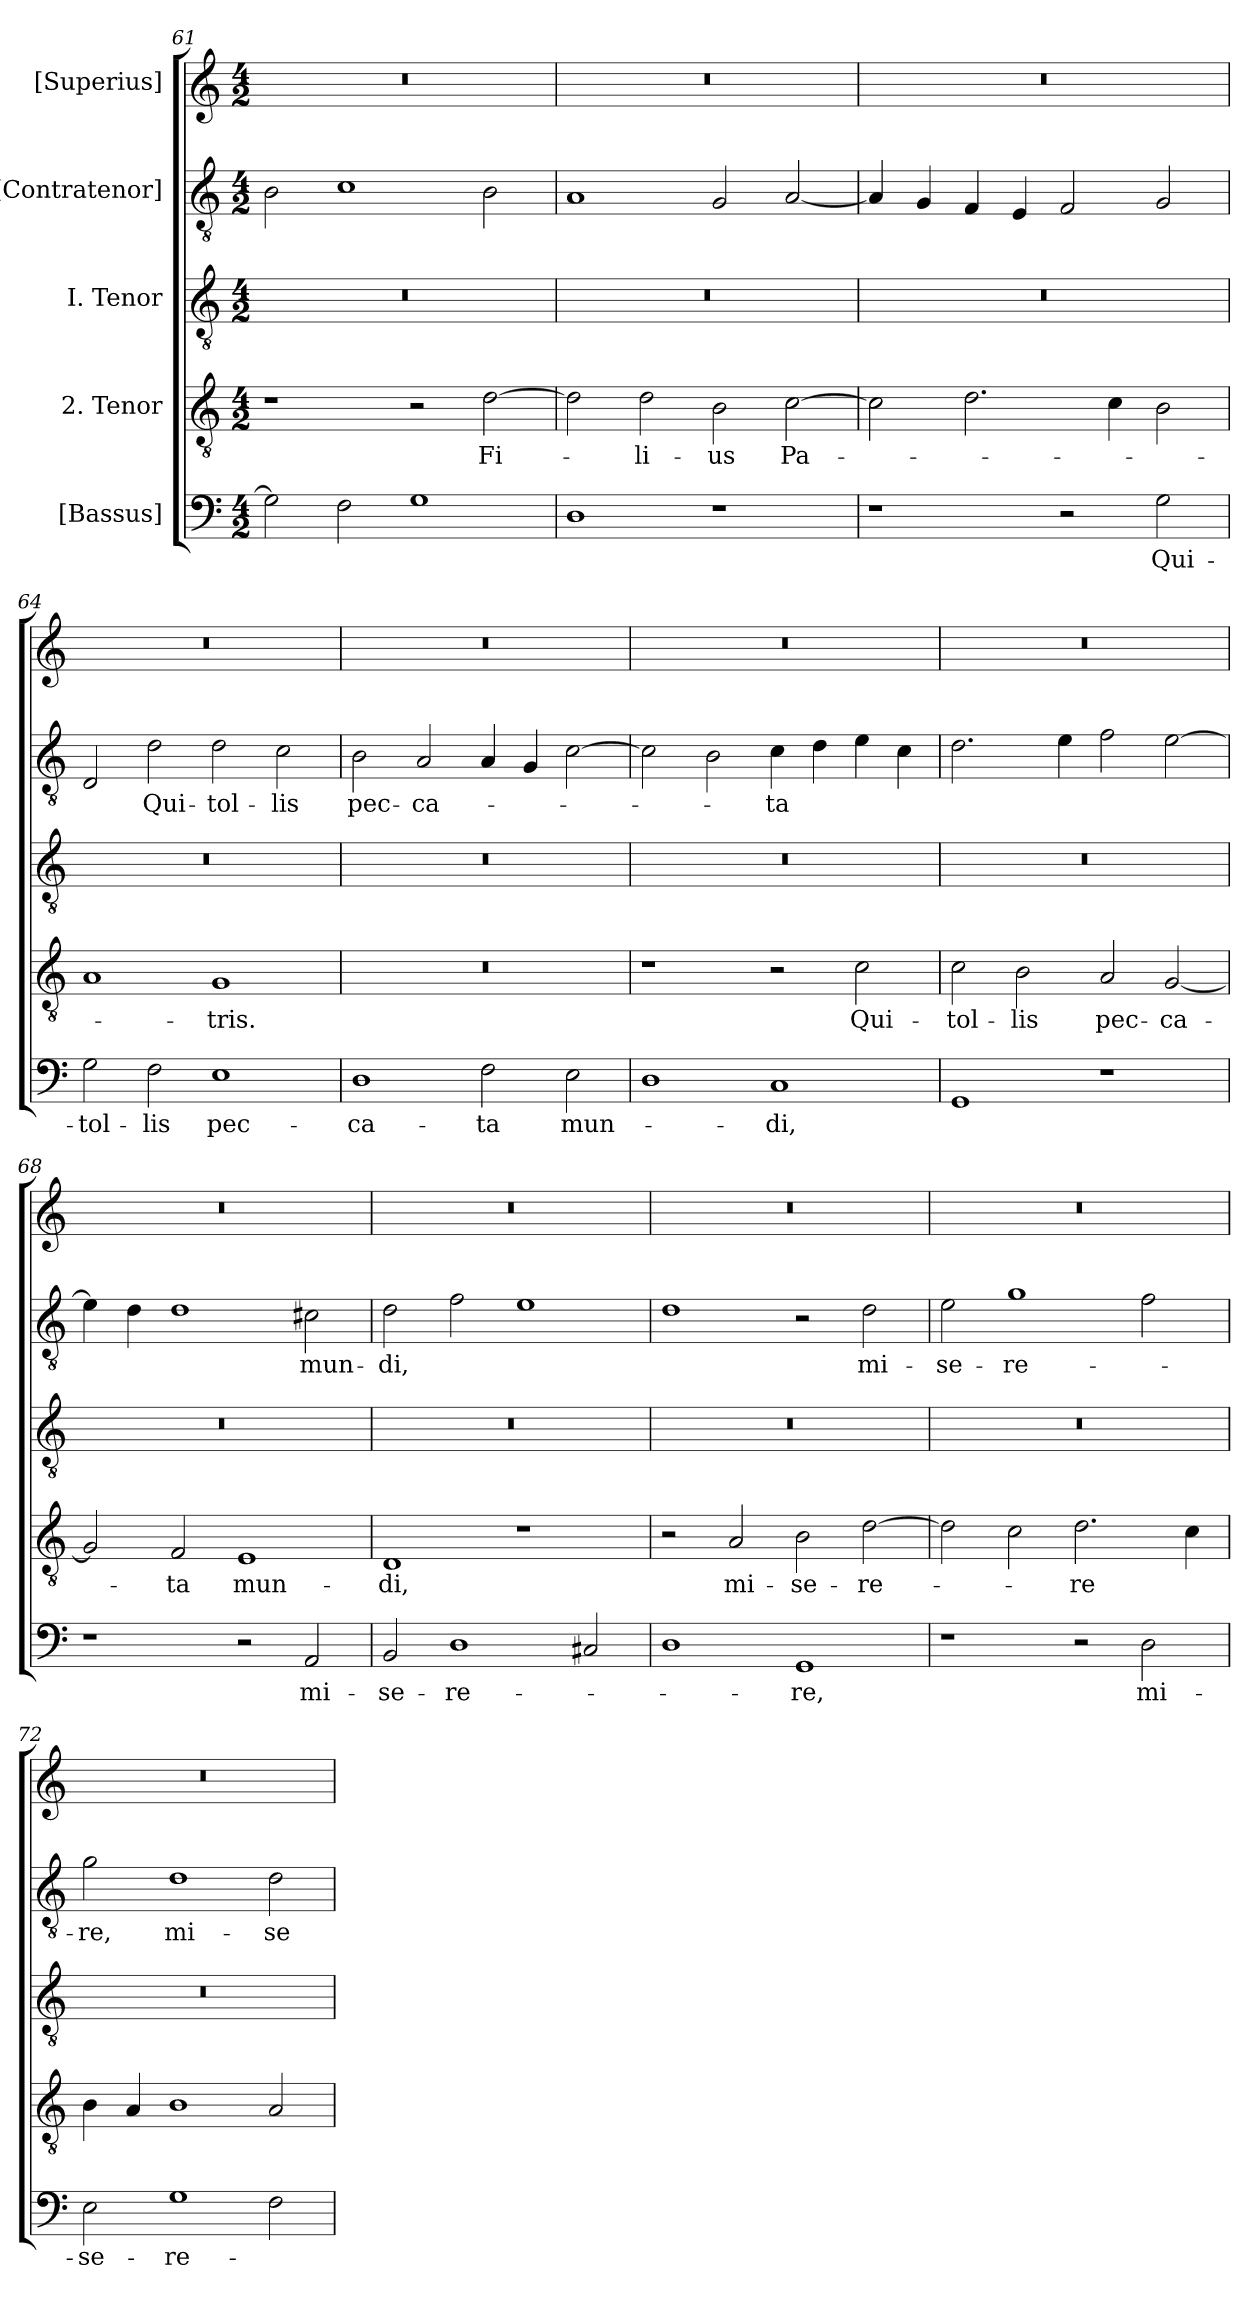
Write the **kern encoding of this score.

**kern	**text	**kern	**text	**kern	**kern	**text	**kern
*part5	*part5	*part4	*part4	*part3	*part2	*part2	*part1
*staff5	*staff5	*staff4	*staff4	*staff3	*staff2	*staff2	*staff1
*I"[Bassus]	*	*I"2. Tenor	*	*I"I. Tenor	*I"[Contratenor]	*	*I"[Superius]
*clefF4	*	*clefGv2	*	*clefGv2	*clefGv2	*	*clefG2
*k[]	*	*k[]	*	*k[]	*k[]	*	*k[]
*M4/2	*	*M4/2	*	*M4/2	*M4/2	*	*M4/2
=61	=61	=61	=61	=61	=61	=61	=61
2G\]	.	1r	.	0r	2B\	.	0r
2F\	.	.	.	.	1c\	.	.
1G\	.	2r	.	.	.	.	.
.	.	[2d\	Fi-	.	2B\	.	.
=62	=62	=62	=62	=62	=62	=62	=62
1D\	.	2d\]	.	0r	1A/	.	0r
.	.	2d\	-li-	.	.	.	.
1r	.	2B\	-us	.	2G/	.	.
.	.	[2c\	Pa-	.	[2A/	.	.
=63	=63	=63	=63	=63	=63	=63	=63
1r	.	2c\]	.	0r	4A/]	.	0r
.	.	.	.	.	4G/	.	.
.	.	2.d\	.	.	4F/	.	.
.	.	.	.	.	4E/	.	.
2r	.	.	.	.	2F/	.	.
.	.	4c\	.	.	.	.	.
2G\	Qui-	2B\	.	.	2G/	.	.
=64	=64	=64	=64	=64	=64	=64	=64
2G\	tol-	1A/	.	0r	2D/	.	0r
2F\	-lis	.	.	.	2d\	Qui-	.
1E\	pec-	1G/	-tris.	.	2d\	tol-	.
.	.	.	.	.	2c\	-lis	.
=65	=65	=65	=65	=65	=65	=65	=65
1D\	-ca-	0r	.	0r	2B\	pec-	0r
.	.	.	.	.	2A/	-ca-	.
2F\	-ta	.	.	.	4A/	.	.
.	.	.	.	.	4G/	.	.
2E\	mun-	.	.	.	[2c\	.	.
=66	=66	=66	=66	=66	=66	=66	=66
1D\	.	1r	.	0r	2c\]	.	0r
.	.	.	.	.	2B\	.	.
1C/	-di,	2r	.	.	4c\	-ta	.
.	.	.	.	.	4d\	.	.
.	.	2c\	Qui-	.	4e\	.	.
.	.	.	.	.	4c\	.	.
=67	=67	=67	=67	=67	=67	=67	=67
1GG/	.	2c\	tol-	0r	2.d\	.	0r
.	.	2B\	-lis	.	.	.	.
.	.	.	.	.	4e\	.	.
1r	.	2A/	pec-	.	2f\	.	.
.	.	[2G/	-ca-	.	[2e\	.	.
=68	=68	=68	=68	=68	=68	=68	=68
1r	.	2G/]	.	0r	4e\]	.	0r
.	.	.	.	.	4d\	.	.
.	.	2F/	-ta	.	1d\	.	.
2r	.	1E/	mun-	.	.	.	.
2AA/	mi-	.	.	.	2c#X\	mun-	.
=69	=69	=69	=69	=69	=69	=69	=69
2BB/	-se-	1D/	-di,	0r	2d\	-di,	0r
1D\	-re-	.	.	.	2f\	.	.
.	.	1r	.	.	1e\	.	.
2C#X/	.	.	.	.	.	.	.
=70	=70	=70	=70	=70	=70	=70	=70
1D\	.	2r	.	0r	1d\	.	0r
.	.	2A/	mi-	.	.	.	.
1GG/	-re,	2B\	-se-	.	2r	.	.
.	.	[2d\	-re-	.	2d\	mi-	.
=71	=71	=71	=71	=71	=71	=71	=71
1r	.	2d\]	.	0r	2e\	-se-	0r
.	.	2c\	.	.	1g\	-re-	.
2r	.	2.d\	-re	.	.	.	.
2D\	mi-	.	.	.	2f\	.	.
.	.	4c\	.	.	.	.	.
=72	=72	=72	=72	=72	=72	=72	=72
2E\	-se-	4B\	.	0r	2g\	-re,	0r
.	.	4A/	.	.	.	.	.
1G\	-re-	1B\	.	.	1d\	mi-	.
2F\	.	2A/	.	.	2d\	-se-	.
=	=	=	=	=	=	=	=
*-	*-	*-	*-	*-	*-	*-	*-
